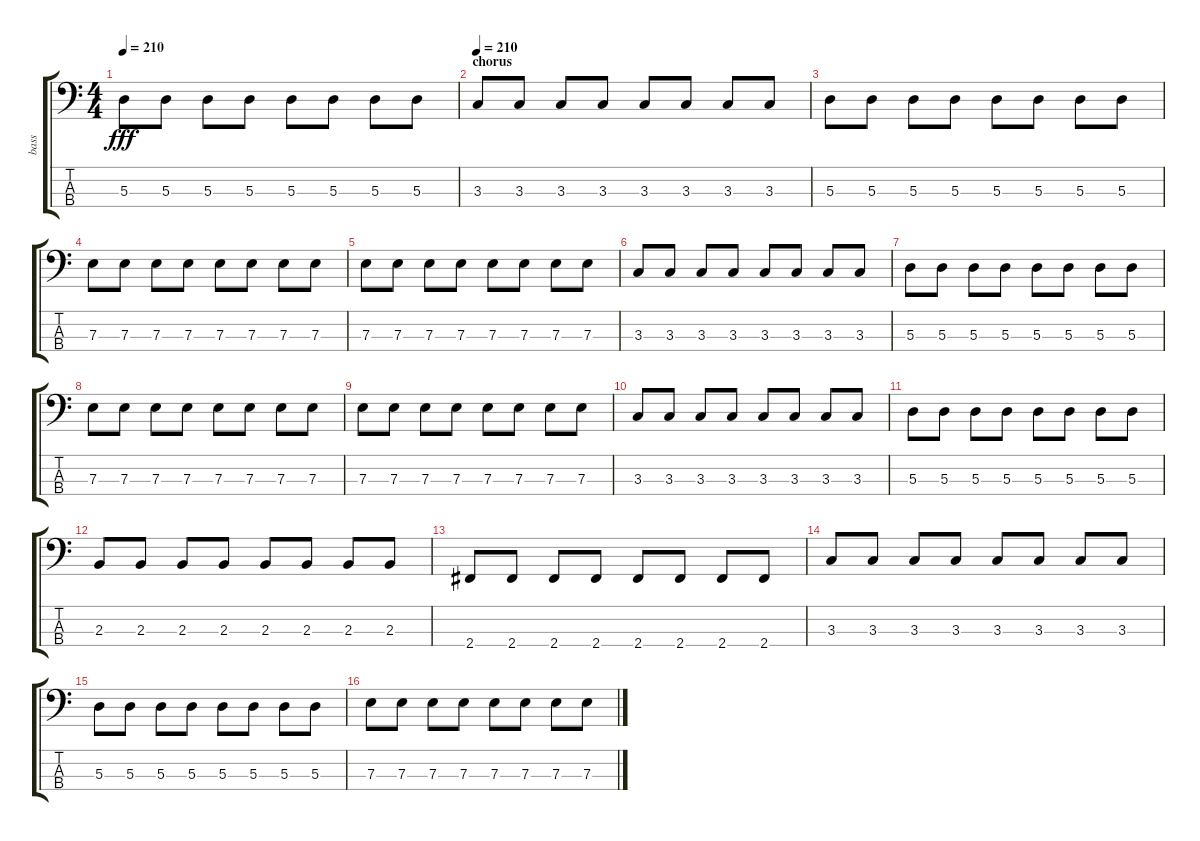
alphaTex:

\track ("bass" "bass") {instrument electricbassfinger}
\staff {score tabs}
\tuning (G2 D2 A1 E1) {hide}
\ts (4 4)
\tempo 210
\clef f4
\ks c
5.3.8{dy fff} 5.3.8 5.3.8 5.3.8 5.3.8 5.3.8 5.3.8 5.3.8 |
\section ("" "chorus")
\tempo 210
3.3.8 3.3.8 3.3.8 3.3.8 3.3.8 3.3.8 3.3.8 3.3.8 |
5.3.8 5.3.8 5.3.8 5.3.8 5.3.8 5.3.8 5.3.8 5.3.8 |
7.3.8 7.3.8 7.3.8 7.3.8 7.3.8 7.3.8 7.3.8 7.3.8 |
7.3.8 7.3.8 7.3.8 7.3.8 7.3.8 7.3.8 7.3.8 7.3.8 |
3.3.8 3.3.8 3.3.8 3.3.8 3.3.8 3.3.8 3.3.8 3.3.8 |
5.3.8 5.3.8 5.3.8 5.3.8 5.3.8 5.3.8 5.3.8 5.3.8 |
7.3.8 7.3.8 7.3.8 7.3.8 7.3.8 7.3.8 7.3.8 7.3.8 |
7.3.8 7.3.8 7.3.8 7.3.8 7.3.8 7.3.8 7.3.8 7.3.8 |
3.3.8 3.3.8 3.3.8 3.3.8 3.3.8 3.3.8 3.3.8 3.3.8 |
5.3.8 5.3.8 5.3.8 5.3.8 5.3.8 5.3.8 5.3.8 5.3.8 |
2.3.8 2.3.8 2.3.8 2.3.8 2.3.8 2.3.8 2.3.8 2.3.8 |
2.4.8 2.4.8 2.4.8 2.4.8 2.4.8 2.4.8 2.4.8 2.4.8 |
3.3.8 3.3.8 3.3.8 3.3.8 3.3.8 3.3.8 3.3.8 3.3.8 |
5.3.8 5.3.8 5.3.8 5.3.8 5.3.8 5.3.8 5.3.8 5.3.8 |
7.3.8 7.3.8 7.3.8 7.3.8 7.3.8 7.3.8 7.3.8 7.3.8
